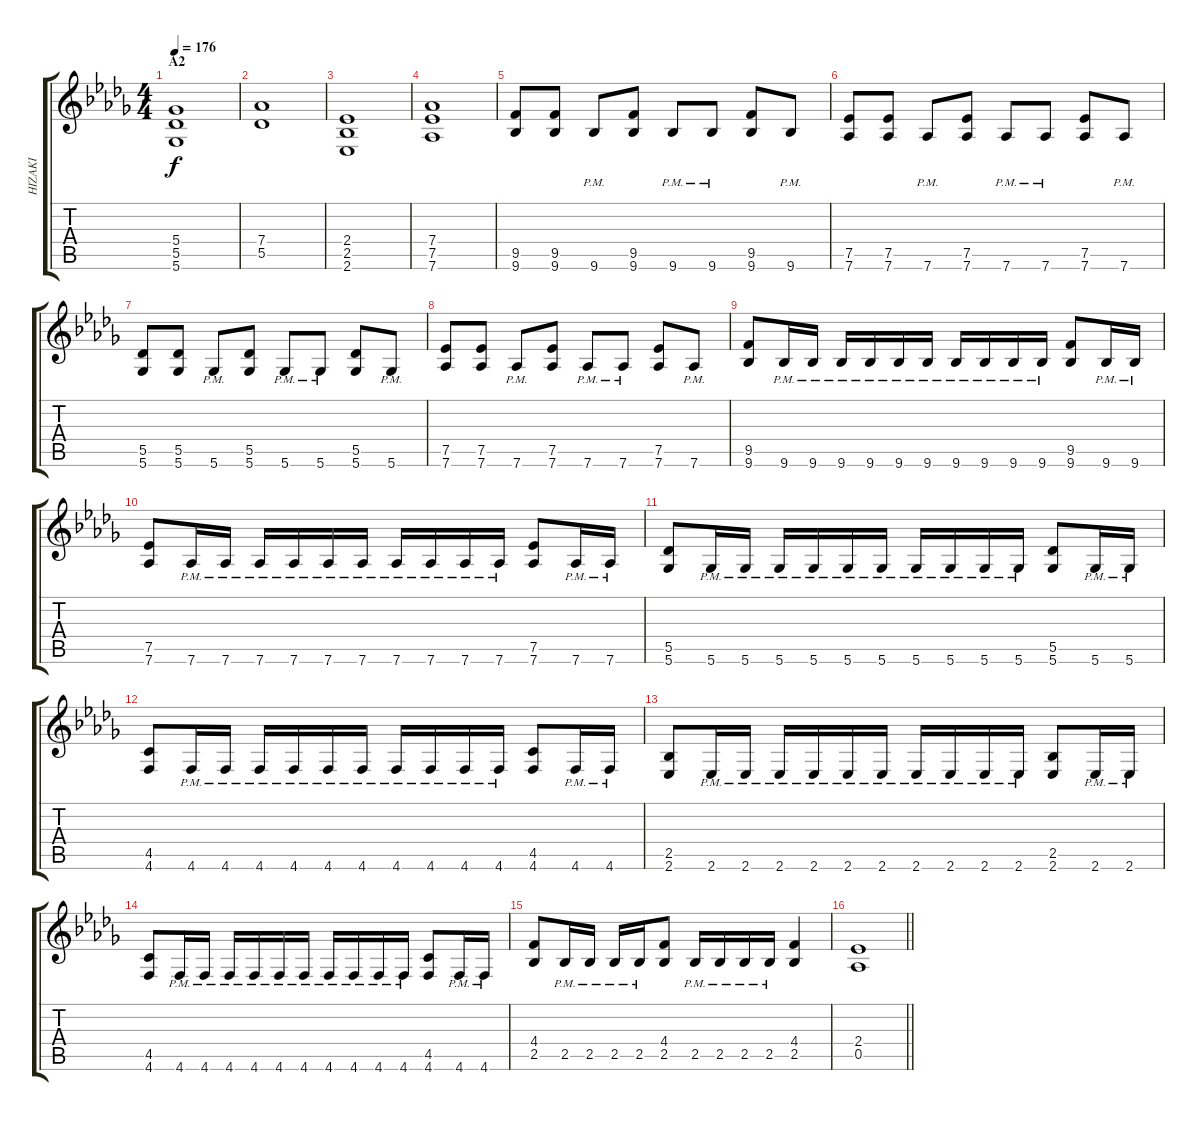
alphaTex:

\track ("HIZAKI" "HIZAKI") {instrument overdrivenguitar}
\staff {score tabs}
\tuning (Eb4 Bb3 Gb3 Db3 Ab2 Db2) {hide}
\ts (4 4)
\section ("" "A2")
\tempo 176
\clef g2
\ks bbminor
(5.4 5.5 5.6).1{dy f balance 13} |
(7.4 5.5).1 |
(2.4 2.5 2.6).1 |
(7.4 7.5 7.6).1 |
(9.5 9.6).8 (9.5 9.6).8 9.6{pm}.8 (9.5 9.6).8 9.6{pm}.8 9.6{pm}.8 (9.5 9.6).8 9.6{pm}.8 |
(7.5 7.6).8 (7.5 7.6).8 7.6{pm}.8 (7.5 7.6).8 7.6{pm}.8 7.6{pm}.8 (7.5 7.6).8 7.6{pm}.8 |
(5.5 5.6).8 (5.5 5.6).8 5.6{pm}.8 (5.5 5.6).8 5.6{pm}.8 5.6{pm}.8 (5.5 5.6).8 5.6{pm}.8 |
(7.5 7.6).8 (7.5 7.6).8 7.6{pm}.8 (7.5 7.6).8 7.6{pm}.8 7.6{pm}.8 (7.5 7.6).8 7.6{pm}.8 |
(9.5 9.6).8 9.6{pm}.16 9.6{pm}.16 9.6{pm}.16 9.6{pm}.16 9.6{pm}.16 9.6{pm}.16 9.6{pm}.16 9.6{pm}.16 9.6{pm}.16 9.6{pm}.16 (9.5 9.6).8 9.6{pm}.16 9.6{pm}.16 |
(7.5 7.6).8 7.6{pm}.16 7.6{pm}.16 7.6{pm}.16 7.6{pm}.16 7.6{pm}.16 7.6{pm}.16 7.6{pm}.16 7.6{pm}.16 7.6{pm}.16 7.6{pm}.16 (7.5 7.6).8 7.6{pm}.16 7.6{pm}.16 |
(5.5 5.6).8 5.6{pm}.16 5.6{pm}.16 5.6{pm}.16 5.6{pm}.16 5.6{pm}.16 5.6{pm}.16 5.6{pm}.16 5.6{pm}.16 5.6{pm}.16 5.6{pm}.16 (5.5 5.6).8 5.6{pm}.16 5.6{pm}.16 |
(4.5 4.6).8 4.6{pm}.16 4.6{pm}.16 4.6{pm}.16 4.6{pm}.16 4.6{pm}.16 4.6{pm}.16 4.6{pm}.16 4.6{pm}.16 4.6{pm}.16 4.6{pm}.16 (4.5 4.6).8 4.6{pm}.16 4.6{pm}.16 |
(2.5 2.6).8 2.6{pm}.16 2.6{pm}.16 2.6{pm}.16 2.6{pm}.16 2.6{pm}.16 2.6{pm}.16 2.6{pm}.16 2.6{pm}.16 2.6{pm}.16 2.6{pm}.16 (2.5 2.6).8 2.6{pm}.16 2.6{pm}.16 |
(4.5 4.6).8 4.6{pm}.16 4.6{pm}.16 4.6{pm}.16 4.6{pm}.16 4.6{pm}.16 4.6{pm}.16 4.6{pm}.16 4.6{pm}.16 4.6{pm}.16 4.6{pm}.16 (4.5 4.6).8 4.6{pm}.16 4.6{pm}.16 |
(4.4 2.5).8 2.5{pm}.16 2.5{pm}.16 2.5{pm}.16 2.5{pm}.16 (4.4 2.5).8 2.5{pm}.16 2.5{pm}.16 2.5{pm}.16 2.5{pm}.16 (4.4 2.5).4 |
\barLineRight lightlight
(2.4 0.5).1
